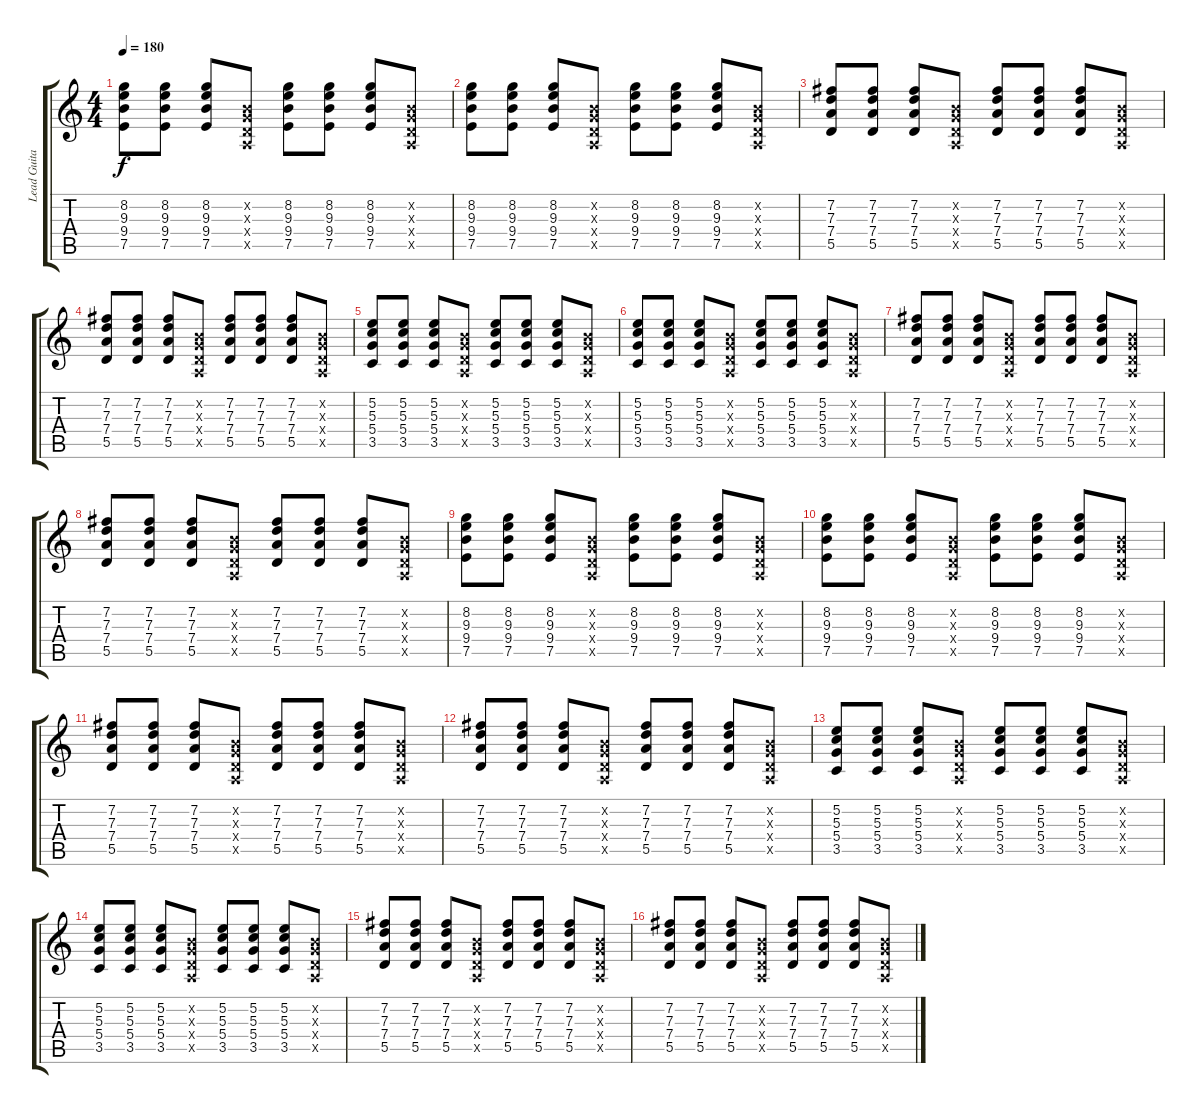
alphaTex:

\track ("Lead Guitar" "Lead Guita") {instrument overdrivenguitar}
\staff {score tabs}
\tuning (E4 B3 G3 D3 A2 E2) {hide}
\ts (4 4)
\tempo 180
\clef g2
\ks c
(8.2 9.3 9.4 7.5).8{dy f} (8.2 9.3 9.4 7.5).8 (8.2 9.3 9.4 7.5).8 (0.2{x} 0.3{x} 0.4{x} 0.5{x}).8 (8.2 9.3 9.4 7.5).8 (8.2 9.3 9.4 7.5).8 (8.2 9.3 9.4 7.5).8 (0.2{x} 0.3{x} 0.4{x} 0.5{x}).8 |
(8.2 9.3 9.4 7.5).8 (8.2 9.3 9.4 7.5).8 (8.2 9.3 9.4 7.5).8 (0.2{x} 0.3{x} 0.4{x} 0.5{x}).8 (8.2 9.3 9.4 7.5).8 (8.2 9.3 9.4 7.5).8 (8.2 9.3 9.4 7.5).8 (0.2{x} 0.3{x} 0.4{x} 0.5{x}).8 |
(7.2 7.3 7.4 5.5).8 (7.2 7.3 7.4 5.5).8 (7.2 7.3 7.4 5.5).8 (0.2{x} 0.3{x} 0.4{x} 0.5{x}).8 (7.2 7.3 7.4 5.5).8 (7.2 7.3 7.4 5.5).8 (7.2 7.3 7.4 5.5).8 (0.2{x} 0.3{x} 0.4{x} 0.5{x}).8 |
(7.2 7.3 7.4 5.5).8 (7.2 7.3 7.4 5.5).8 (7.2 7.3 7.4 5.5).8 (0.2{x} 0.3{x} 0.4{x} 0.5{x}).8 (7.2 7.3 7.4 5.5).8 (7.2 7.3 7.4 5.5).8 (7.2 7.3 7.4 5.5).8 (0.2{x} 0.3{x} 0.4{x} 0.5{x}).8 |
(5.2 5.3 5.4 3.5).8 (5.2 5.3 5.4 3.5).8 (5.2 5.3 5.4 3.5).8 (0.2{x} 0.3{x} 0.4{x} 0.5{x}).8 (5.2 5.3 5.4 3.5).8 (5.2 5.3 5.4 3.5).8 (5.2 5.3 5.4 3.5).8 (0.2{x} 0.3{x} 0.4{x} 0.5{x}).8 |
(5.2 5.3 5.4 3.5).8 (5.2 5.3 5.4 3.5).8 (5.2 5.3 5.4 3.5).8 (0.2{x} 0.3{x} 0.4{x} 0.5{x}).8 (5.2 5.3 5.4 3.5).8 (5.2 5.3 5.4 3.5).8 (5.2 5.3 5.4 3.5).8 (0.2{x} 0.3{x} 0.4{x} 0.5{x}).8 |
(7.2 7.3 7.4 5.5).8 (7.2 7.3 7.4 5.5).8 (7.2 7.3 7.4 5.5).8 (0.2{x} 0.3{x} 0.4{x} 0.5{x}).8 (7.2 7.3 7.4 5.5).8 (7.2 7.3 7.4 5.5).8 (7.2 7.3 7.4 5.5).8 (0.2{x} 0.3{x} 0.4{x} 0.5{x}).8 |
(7.2 7.3 7.4 5.5).8 (7.2 7.3 7.4 5.5).8 (7.2 7.3 7.4 5.5).8 (0.2{x} 0.3{x} 0.4{x} 0.5{x}).8 (7.2 7.3 7.4 5.5).8 (7.2 7.3 7.4 5.5).8 (7.2 7.3 7.4 5.5).8 (0.2{x} 0.3{x} 0.4{x} 0.5{x}).8 |
(8.2 9.3 9.4 7.5).8 (8.2 9.3 9.4 7.5).8 (8.2 9.3 9.4 7.5).8 (0.2{x} 0.3{x} 0.4{x} 0.5{x}).8 (8.2 9.3 9.4 7.5).8 (8.2 9.3 9.4 7.5).8 (8.2 9.3 9.4 7.5).8 (0.2{x} 0.3{x} 0.4{x} 0.5{x}).8 |
(8.2 9.3 9.4 7.5).8 (8.2 9.3 9.4 7.5).8 (8.2 9.3 9.4 7.5).8 (0.2{x} 0.3{x} 0.4{x} 0.5{x}).8 (8.2 9.3 9.4 7.5).8 (8.2 9.3 9.4 7.5).8 (8.2 9.3 9.4 7.5).8 (0.2{x} 0.3{x} 0.4{x} 0.5{x}).8 |
(7.2 7.3 7.4 5.5).8 (7.2 7.3 7.4 5.5).8 (7.2 7.3 7.4 5.5).8 (0.2{x} 0.3{x} 0.4{x} 0.5{x}).8 (7.2 7.3 7.4 5.5).8 (7.2 7.3 7.4 5.5).8 (7.2 7.3 7.4 5.5).8 (0.2{x} 0.3{x} 0.4{x} 0.5{x}).8 |
(7.2 7.3 7.4 5.5).8 (7.2 7.3 7.4 5.5).8 (7.2 7.3 7.4 5.5).8 (0.2{x} 0.3{x} 0.4{x} 0.5{x}).8 (7.2 7.3 7.4 5.5).8 (7.2 7.3 7.4 5.5).8 (7.2 7.3 7.4 5.5).8 (0.2{x} 0.3{x} 0.4{x} 0.5{x}).8 |
(5.2 5.3 5.4 3.5).8 (5.2 5.3 5.4 3.5).8 (5.2 5.3 5.4 3.5).8 (0.2{x} 0.3{x} 0.4{x} 0.5{x}).8 (5.2 5.3 5.4 3.5).8 (5.2 5.3 5.4 3.5).8 (5.2 5.3 5.4 3.5).8 (0.2{x} 0.3{x} 0.4{x} 0.5{x}).8 |
(5.2 5.3 5.4 3.5).8 (5.2 5.3 5.4 3.5).8 (5.2 5.3 5.4 3.5).8 (0.2{x} 0.3{x} 0.4{x} 0.5{x}).8 (5.2 5.3 5.4 3.5).8 (5.2 5.3 5.4 3.5).8 (5.2 5.3 5.4 3.5).8 (0.2{x} 0.3{x} 0.4{x} 0.5{x}).8 |
(7.2 7.3 7.4 5.5).8 (7.2 7.3 7.4 5.5).8 (7.2 7.3 7.4 5.5).8 (0.2{x} 0.3{x} 0.4{x} 0.5{x}).8 (7.2 7.3 7.4 5.5).8 (7.2 7.3 7.4 5.5).8 (7.2 7.3 7.4 5.5).8 (0.2{x} 0.3{x} 0.4{x} 0.5{x}).8 |
(7.2 7.3 7.4 5.5).8 (7.2 7.3 7.4 5.5).8 (7.2 7.3 7.4 5.5).8 (0.2{x} 0.3{x} 0.4{x} 0.5{x}).8 (7.2 7.3 7.4 5.5).8 (7.2 7.3 7.4 5.5).8 (7.2 7.3 7.4 5.5).8 (0.2{x} 0.3{x} 0.4{x} 0.5{x}).8
